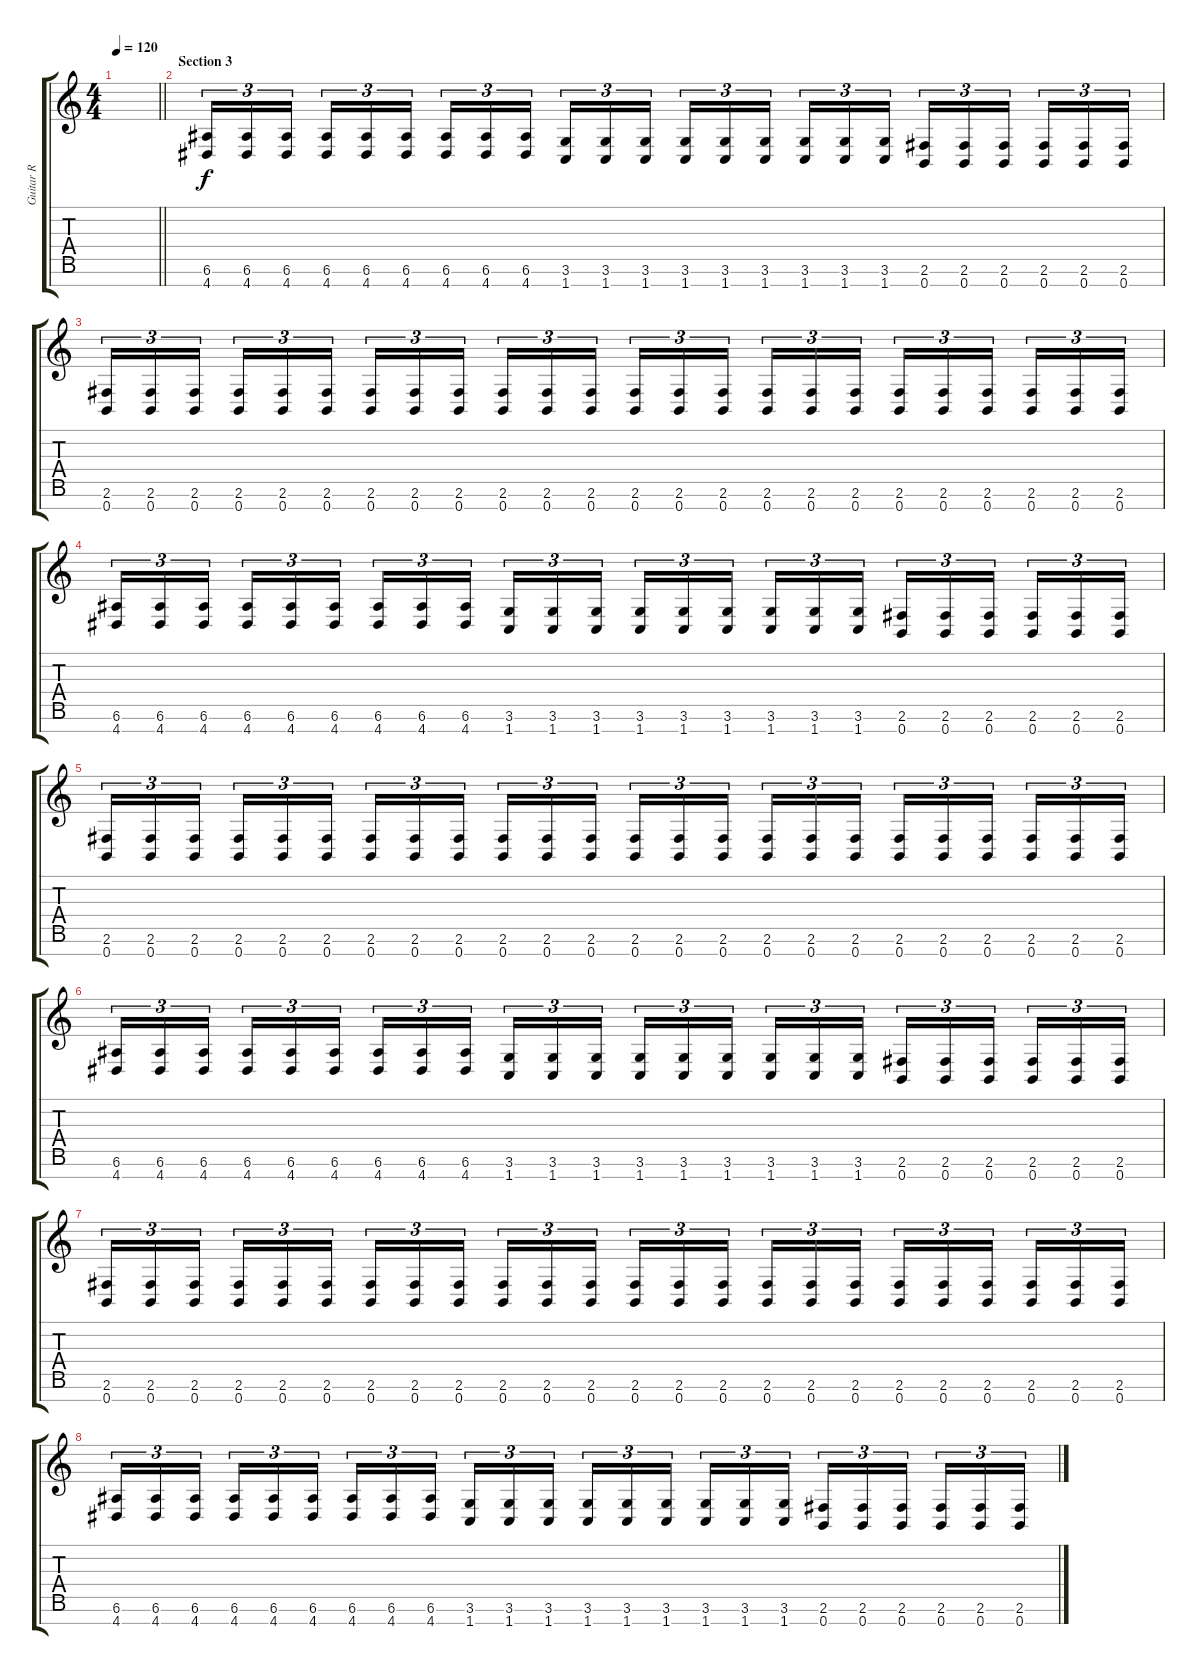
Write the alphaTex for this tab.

\track ("Guitar R" "Guitar R") {instrument overdrivenguitar}
\staff {score tabs}
\tuning (E4 B3 G3 D3 A2 E2 B1) {hide}
\ts (4 4)
\tempo 120
\clef g2
\barLineRight lightlight
\ks c
|
\section ("" "Section 3")
(6.6 4.7).16{tu (3 2)} (6.6 4.7).16{tu (3 2)} (6.6 4.7).16{tu (3 2) beam splitsecondary} (6.6 4.7).16{tu (3 2)} (6.6 4.7).16{tu (3 2)} (6.6 4.7).16{tu (3 2)} (6.6 4.7).16{tu (3 2)} (6.6 4.7).16{tu (3 2)} (6.6 4.7).16{tu (3 2) beam splitsecondary} (3.6 1.7).16{tu (3 2)} (3.6 1.7).16{tu (3 2)} (3.6 1.7).16{tu (3 2)} (3.6 1.7).16{tu (3 2)} (3.6 1.7).16{tu (3 2)} (3.6 1.7).16{tu (3 2) beam splitsecondary} (3.6 1.7).16{tu (3 2)} (3.6 1.7).16{tu (3 2)} (3.6 1.7).16{tu (3 2)} (2.6 0.7).16{tu (3 2)} (2.6 0.7).16{tu (3 2)} (2.6 0.7).16{tu (3 2) beam splitsecondary} (2.6 0.7).16{tu (3 2)} (2.6 0.7).16{tu (3 2)} (2.6 0.7).16{tu (3 2)} |
(2.6 0.7).16{tu (3 2)} (2.6 0.7).16{tu (3 2)} (2.6 0.7).16{tu (3 2) beam splitsecondary} (2.6 0.7).16{tu (3 2)} (2.6 0.7).16{tu (3 2)} (2.6 0.7).16{tu (3 2)} (2.6 0.7).16{tu (3 2)} (2.6 0.7).16{tu (3 2)} (2.6 0.7).16{tu (3 2) beam splitsecondary} (2.6 0.7).16{tu (3 2)} (2.6 0.7).16{tu (3 2)} (2.6 0.7).16{tu (3 2)} (2.6 0.7).16{tu (3 2)} (2.6 0.7).16{tu (3 2)} (2.6 0.7).16{tu (3 2) beam splitsecondary} (2.6 0.7).16{tu (3 2)} (2.6 0.7).16{tu (3 2)} (2.6 0.7).16{tu (3 2)} (2.6 0.7).16{tu (3 2)} (2.6 0.7).16{tu (3 2)} (2.6 0.7).16{tu (3 2) beam splitsecondary} (2.6 0.7).16{tu (3 2)} (2.6 0.7).16{tu (3 2)} (2.6 0.7).16{tu (3 2)} |
(6.6 4.7).16{tu (3 2)} (6.6 4.7).16{tu (3 2)} (6.6 4.7).16{tu (3 2) beam splitsecondary} (6.6 4.7).16{tu (3 2)} (6.6 4.7).16{tu (3 2)} (6.6 4.7).16{tu (3 2)} (6.6 4.7).16{tu (3 2)} (6.6 4.7).16{tu (3 2)} (6.6 4.7).16{tu (3 2) beam splitsecondary} (3.6 1.7).16{tu (3 2)} (3.6 1.7).16{tu (3 2)} (3.6 1.7).16{tu (3 2)} (3.6 1.7).16{tu (3 2)} (3.6 1.7).16{tu (3 2)} (3.6 1.7).16{tu (3 2) beam splitsecondary} (3.6 1.7).16{tu (3 2)} (3.6 1.7).16{tu (3 2)} (3.6 1.7).16{tu (3 2)} (2.6 0.7).16{tu (3 2)} (2.6 0.7).16{tu (3 2)} (2.6 0.7).16{tu (3 2) beam splitsecondary} (2.6 0.7).16{tu (3 2)} (2.6 0.7).16{tu (3 2)} (2.6 0.7).16{tu (3 2)} |
(2.6 0.7).16{tu (3 2)} (2.6 0.7).16{tu (3 2)} (2.6 0.7).16{tu (3 2) beam splitsecondary} (2.6 0.7).16{tu (3 2)} (2.6 0.7).16{tu (3 2)} (2.6 0.7).16{tu (3 2)} (2.6 0.7).16{tu (3 2)} (2.6 0.7).16{tu (3 2)} (2.6 0.7).16{tu (3 2) beam splitsecondary} (2.6 0.7).16{tu (3 2)} (2.6 0.7).16{tu (3 2)} (2.6 0.7).16{tu (3 2)} (2.6 0.7).16{tu (3 2)} (2.6 0.7).16{tu (3 2)} (2.6 0.7).16{tu (3 2) beam splitsecondary} (2.6 0.7).16{tu (3 2)} (2.6 0.7).16{tu (3 2)} (2.6 0.7).16{tu (3 2)} (2.6 0.7).16{tu (3 2)} (2.6 0.7).16{tu (3 2)} (2.6 0.7).16{tu (3 2) beam splitsecondary} (2.6 0.7).16{tu (3 2)} (2.6 0.7).16{tu (3 2)} (2.6 0.7).16{tu (3 2)} |
(6.6 4.7).16{tu (3 2)} (6.6 4.7).16{tu (3 2)} (6.6 4.7).16{tu (3 2) beam splitsecondary} (6.6 4.7).16{tu (3 2)} (6.6 4.7).16{tu (3 2)} (6.6 4.7).16{tu (3 2)} (6.6 4.7).16{tu (3 2)} (6.6 4.7).16{tu (3 2)} (6.6 4.7).16{tu (3 2) beam splitsecondary} (3.6 1.7).16{tu (3 2)} (3.6 1.7).16{tu (3 2)} (3.6 1.7).16{tu (3 2)} (3.6 1.7).16{tu (3 2)} (3.6 1.7).16{tu (3 2)} (3.6 1.7).16{tu (3 2) beam splitsecondary} (3.6 1.7).16{tu (3 2)} (3.6 1.7).16{tu (3 2)} (3.6 1.7).16{tu (3 2)} (2.6 0.7).16{tu (3 2)} (2.6 0.7).16{tu (3 2)} (2.6 0.7).16{tu (3 2) beam splitsecondary} (2.6 0.7).16{tu (3 2)} (2.6 0.7).16{tu (3 2)} (2.6 0.7).16{tu (3 2)} |
(2.6 0.7).16{tu (3 2)} (2.6 0.7).16{tu (3 2)} (2.6 0.7).16{tu (3 2) beam splitsecondary} (2.6 0.7).16{tu (3 2)} (2.6 0.7).16{tu (3 2)} (2.6 0.7).16{tu (3 2)} (2.6 0.7).16{tu (3 2)} (2.6 0.7).16{tu (3 2)} (2.6 0.7).16{tu (3 2) beam splitsecondary} (2.6 0.7).16{tu (3 2)} (2.6 0.7).16{tu (3 2)} (2.6 0.7).16{tu (3 2)} (2.6 0.7).16{tu (3 2)} (2.6 0.7).16{tu (3 2)} (2.6 0.7).16{tu (3 2) beam splitsecondary} (2.6 0.7).16{tu (3 2)} (2.6 0.7).16{tu (3 2)} (2.6 0.7).16{tu (3 2)} (2.6 0.7).16{tu (3 2)} (2.6 0.7).16{tu (3 2)} (2.6 0.7).16{tu (3 2) beam splitsecondary} (2.6 0.7).16{tu (3 2)} (2.6 0.7).16{tu (3 2)} (2.6 0.7).16{tu (3 2)} |
(6.6 4.7).16{tu (3 2)} (6.6 4.7).16{tu (3 2)} (6.6 4.7).16{tu (3 2) beam splitsecondary} (6.6 4.7).16{tu (3 2)} (6.6 4.7).16{tu (3 2)} (6.6 4.7).16{tu (3 2)} (6.6 4.7).16{tu (3 2)} (6.6 4.7).16{tu (3 2)} (6.6 4.7).16{tu (3 2) beam splitsecondary} (3.6 1.7).16{tu (3 2)} (3.6 1.7).16{tu (3 2)} (3.6 1.7).16{tu (3 2)} (3.6 1.7).16{tu (3 2)} (3.6 1.7).16{tu (3 2)} (3.6 1.7).16{tu (3 2) beam splitsecondary} (3.6 1.7).16{tu (3 2)} (3.6 1.7).16{tu (3 2)} (3.6 1.7).16{tu (3 2)} (2.6 0.7).16{tu (3 2)} (2.6 0.7).16{tu (3 2)} (2.6 0.7).16{tu (3 2) beam splitsecondary} (2.6 0.7).16{tu (3 2)} (2.6 0.7).16{tu (3 2)} (2.6 0.7).16{tu (3 2)}
